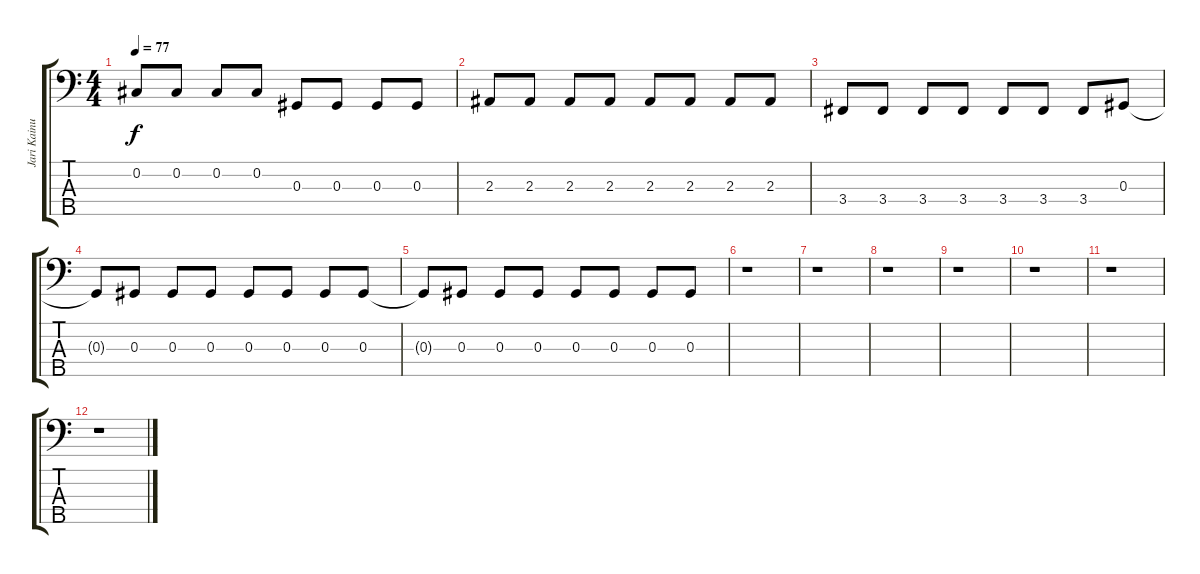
\track ("Jari Kainulainen" "Jari Kainu") {instrument electricbassfinger}
\staff {score tabs}
\tuning (Gb2 Db2 Ab1 Eb1 Bb0) {hide}
\ts (4 4)
\tempo 77
\clef f4
\ks c
0.2.8{dy f} 0.2.8 0.2.8 0.2.8 0.3.8 0.3.8 0.3.8 0.3.8 |
2.3.8 2.3.8 2.3.8 2.3.8 2.3.8 2.3.8 2.3.8 2.3.8 |
3.4.8 3.4.8 3.4.8 3.4.8 3.4.8 3.4.8 3.4.8 0.3.8 |
0.3{t}.8 0.3.8 0.3.8 0.3.8 0.3.8 0.3.8 0.3.8 0.3.8 |
0.3{t}.8 0.3.8 0.3.8 0.3.8 0.3.8 0.3.8 0.3.8 0.3.8 |
r.1 |
r.1 |
r.1 |
r.1 |
r.1 |
r.1 |
r.1
